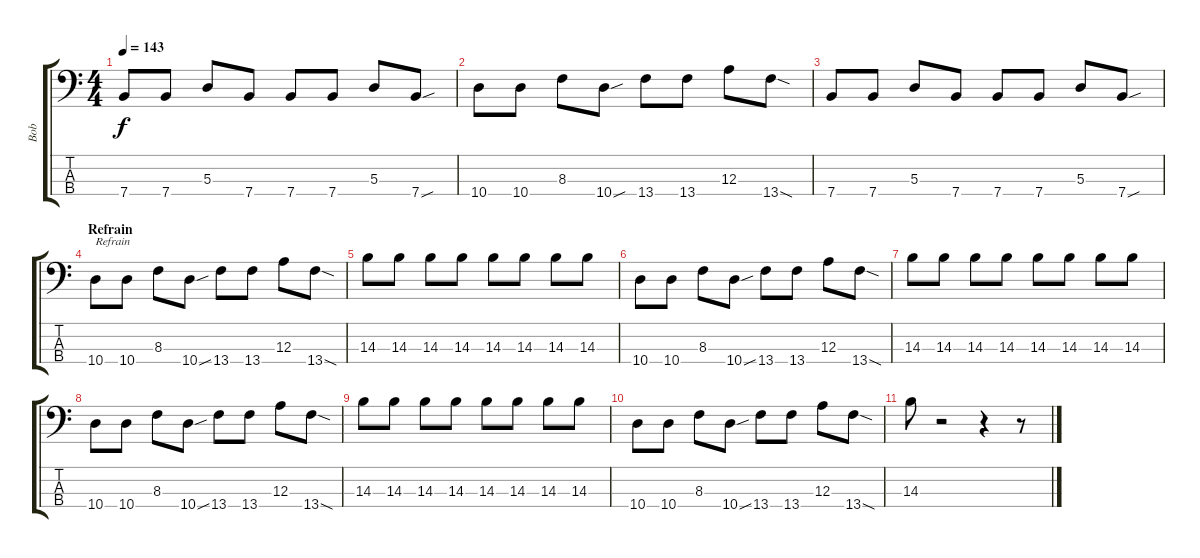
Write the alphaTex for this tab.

\track ("Bob" "Bob") {instrument synthbass2}
\staff {score tabs}
\tuning (G2 D2 A1 E1) {hide}
\ts (4 4)
\tempo 143
\clef f4
\ks c
7.4.8{dy f} 7.4.8 5.3.8 7.4.8 7.4.8 7.4.8 5.3.8 7.4{sou}.8 |
10.4.8 10.4.8 8.3.8 10.4{sou}.8 13.4.8 13.4.8 12.3.8 13.4{sod}.8 |
7.4.8 7.4.8 5.3.8 7.4.8 7.4.8 7.4.8 5.3.8 7.4{sou}.8 |
\section ("" "Refrain")
10.4.8{txt "Refrain"} 10.4.8 8.3.8 10.4{sou}.8 13.4.8 13.4.8 12.3.8 13.4{sod}.8 |
14.3.8 14.3.8 14.3.8 14.3.8 14.3.8 14.3.8 14.3.8 14.3.8 |
10.4.8 10.4.8 8.3.8 10.4{sou}.8 13.4.8 13.4.8 12.3.8 13.4{sod}.8 |
14.3.8 14.3.8 14.3.8 14.3.8 14.3.8 14.3.8 14.3.8 14.3.8 |
10.4.8 10.4.8 8.3.8 10.4{sou}.8 13.4.8 13.4.8 12.3.8 13.4{sod}.8 |
14.3.8 14.3.8 14.3.8 14.3.8 14.3.8 14.3.8 14.3.8 14.3.8 |
10.4.8 10.4.8 8.3.8 10.4{sou}.8 13.4.8 13.4.8 12.3.8 13.4{sod}.8 |
14.3.8 r.2 r.4 r.8
